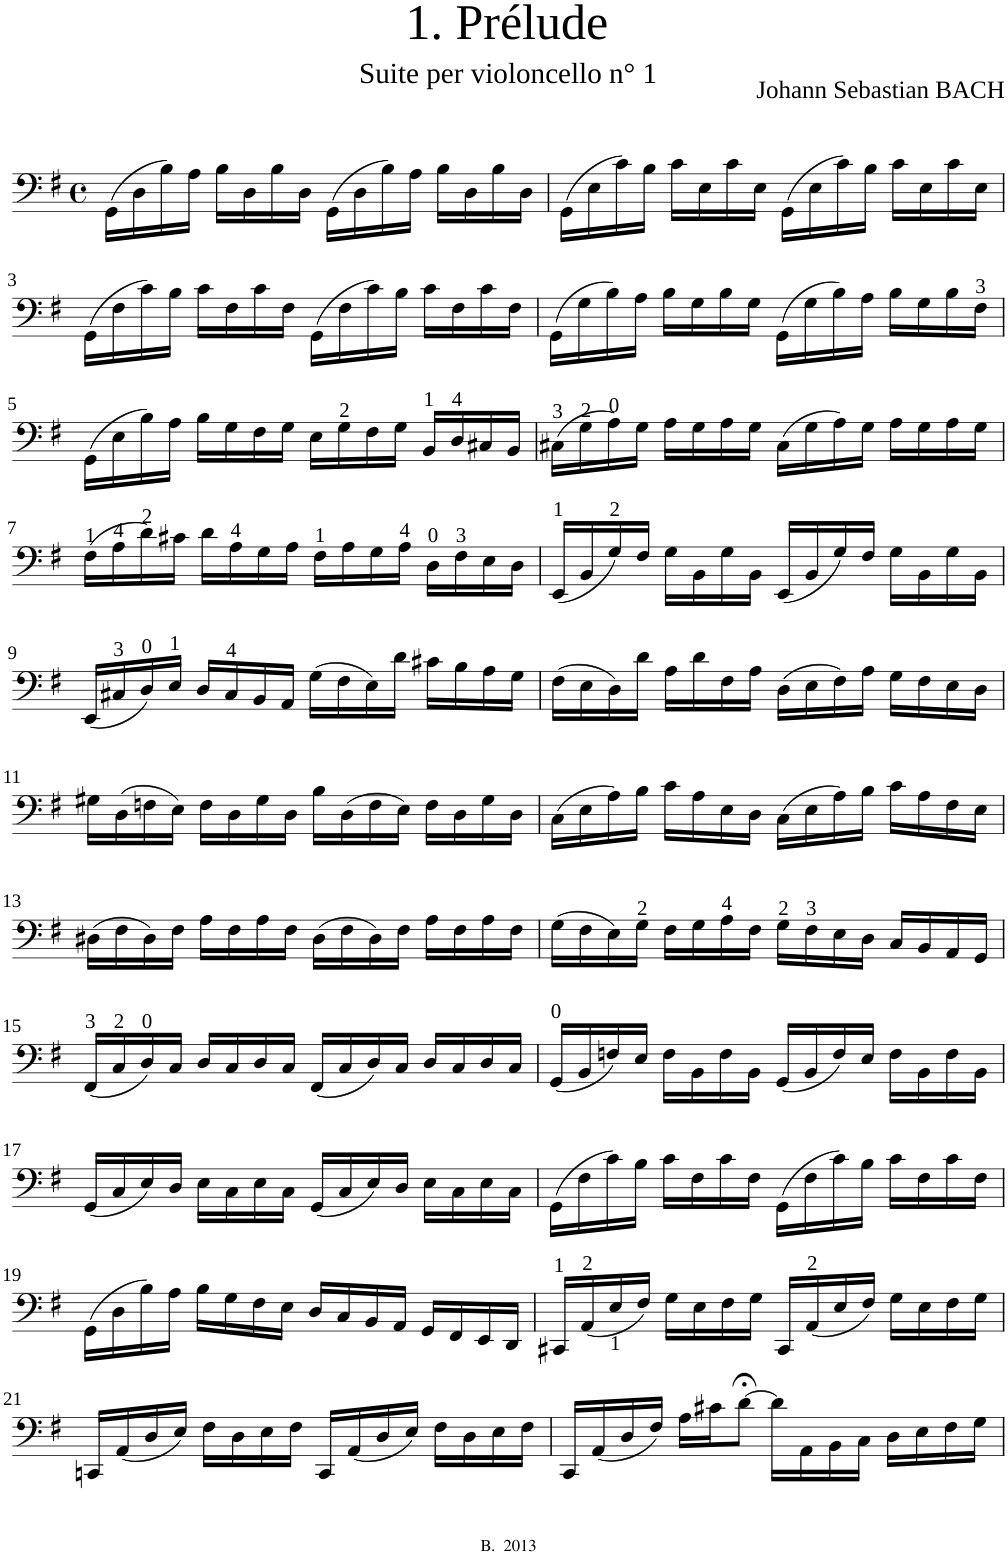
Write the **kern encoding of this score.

**kern
*part1
*staff1
*I"Violoncello
*I'Vc
*clefF4
*k[f#]
*M4/4
*met(c)
=1
(16GG\LL
16D\
16B\)
16A\JJ
16B\LL
16D\
16B\
16D\JJ
(16GG\LL
16D\
16B\)
16A\JJ
16B\LL
16D\
16B\
16D\JJ
=2
(16GG\LL
16E\
16c\)
16B\JJ
16c\LL
16E\
16c\
16E\JJ
(16GG\LL
16E\
16c\)
16B\JJ
16c\LL
16E\
16c\
16E\JJ
!!LO:LB:g=z
=3
(16GG\LL
16F#\
16c\)
16B\JJ
16c\LL
16F#\
16c\
16F#\JJ
(16GG\LL
16F#\
16c\)
16B\JJ
16c\LL
16F#\
16c\
16F#\JJ
=4
(16GG\LL
16G\
16B\)
16A\JJ
16B\LL
16G\
16B\
16G\JJ
(16GG\LL
16G\
16B\)
16A\JJ
16B\LL
16G\
16B\
16F#\JJ
!!LO:LB:g=z
=5
(16GG\LL
16E\
16B\)
16A\JJ
16B\LL
16G\
16F#\
16G\JJ
16E\LL
16G\
16F#\
16G\JJ
16BB/LL
16D/
16C#X/
16BB/JJ
=6
(16C#X\LL
16G\
16A\)
16G\JJ
16A\LL
16G\
16A\
16G\JJ
(16C#\LL
16G\
16A\)
16G\JJ
16A\LL
16G\
16A\
16G\JJ
!!LO:LB:g=z
=7
(16F#\LL
16A\
16d\)
16c#X\JJ
16d\LL
16A\
16G\
16A\JJ
16F#\LL
16A\
16G\
16A\JJ
16D\LL
16F#\
16E\
16D\JJ
=8
(16EE/LL
16BB/
16G/)
16F#/JJ
16G\LL
16BB\
16G\
16BB\JJ
(16EE/LL
16BB/
16G/)
16F#/JJ
16G\LL
16BB\
16G\
16BB\JJ
!!LO:LB:g=z
=9
(16EE/LL
16C#X/
16D/)
16E/JJ
16D/LL
16C#/
16BB/
16AA/JJ
(16G\LL
16F#\
16E\)
16d\JJ
16c#X\LL
16B\
16A\
16G\JJ
=10
(16F#\LL
16E\
16D\)
16d\JJ
16A\LL
16d\
16F#\
16A\JJ
(16D\LL
16E\
16F#\)
16A\JJ
16G\LL
16F#\
16E\
16D\JJ
!!LO:LB:g=z
=11
16G#X\LL
(16D\
16Fn\
16E\JJ)
16F\LL
16D\
16G#\
16D\JJ
16B\LL
(16D\
16F\
16E\JJ)
16F\LL
16D\
16G#\
16D\JJ
=12
(16C\LL
16E\
16A\)
16B\JJ
16c\LL
16A\
16E\
16D\JJ
(16C\LL
16E\
16A\)
16B\JJ
16c\LL
16A\
16F#\
16E\JJ
!!LO:LB:g=z
=13
(16D#X\LL
16F#\
16D#\)
16F#\JJ
16A\LL
16F#\
16A\
16F#\JJ
(16D#\LL
16F#\
16D#\)
16F#\JJ
16A\LL
16F#\
16A\
16F#\JJ
=14
(16G\LL
16F#\
16E\)
16G\JJ
16F#\LL
16G\
16A\
16F#\JJ
16G\LL
16F#\
16E\
16D\JJ
16C/LL
16BB/
16AA/
16GG/JJ
!!LO:LB:g=z
=15
(16FF#/LL
16C/
16D/)
16C/JJ
16D/LL
16C/
16D/
16C/JJ
(16FF#/LL
16C/
16D/)
16C/JJ
16D/LL
16C/
16D/
16C/JJ
=16
(16GG/LL
16BB/
16Fn/)
16E/JJ
16F\LL
16BB\
16F\
16BB\JJ
(16GG/LL
16BB/
16F/)
16E/JJ
16F\LL
16BB\
16F\
16BB\JJ
!!LO:LB:g=z
=17
(16GG/LL
16C/
16E/)
16D/JJ
16E\LL
16C\
16E\
16C\JJ
(16GG/LL
16C/
16E/)
16D/JJ
16E\LL
16C\
16E\
16C\JJ
=18
(16GG\LL
16F#\
16c\)
16B\JJ
16c\LL
16F#\
16c\
16F#\JJ
(16GG\LL
16F#\
16c\)
16B\JJ
16c\LL
16F#\
16c\
16F#\JJ
!!LO:LB:g=z
=19
(16GG\LL
16D\
16B\)
16A\JJ
16B\LL
16G\
16F#\
16E\JJ
16D/LL
16C/
16BB/
16AA/JJ
16GG/LL
16FF#/
16EE/
16DD/JJ
=20
16CC#X/LL
(16AA/
16E</
16F#/JJ)
16G\LL
16E\
16F#\
16G\JJ
16CC#/LL
(16AA/
16E/
16F#/JJ)
16G\LL
16E\
16F#\
16G\JJ
!!LO:LB:g=z
=21
16CCn/LL
(16AA/
16D/
16E/JJ)
16F#\LL
16D\
16E\
16F#\JJ
16CC/LL
(16AA/
16D/
16E/JJ)
16F#\LL
16D\
16E\
16F#\JJ
=22
16CC/LL
(16AA/
16D/
16F#/JJ)
16A\LL
16c#X\J
[8d;<\J
16d\LL]
16AA\
16BB\
16C\JJ
16D\LL
16E\
16F#\
16G\JJ
=
*-
